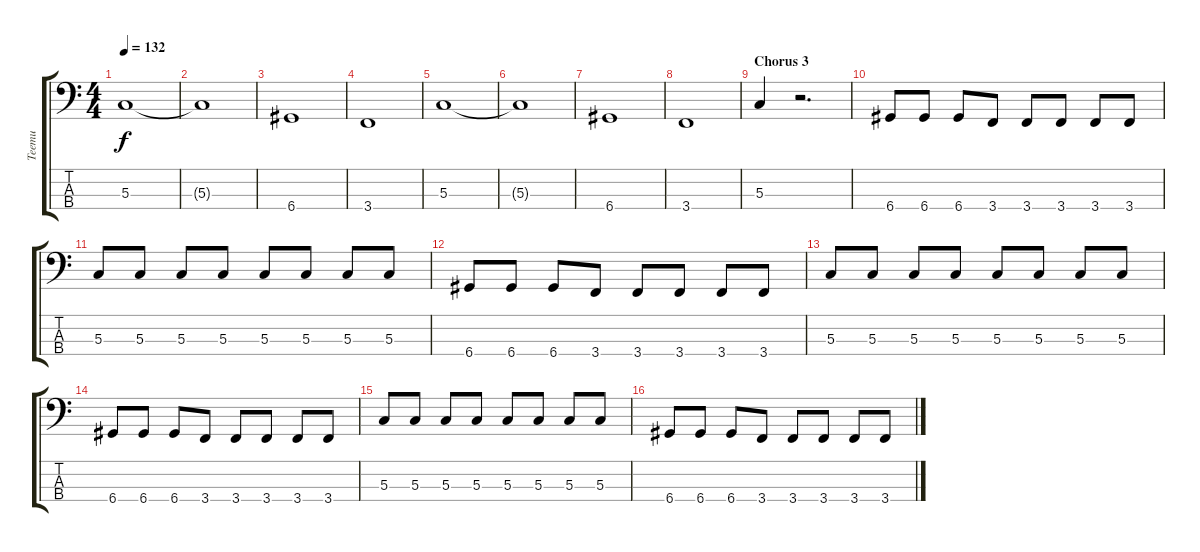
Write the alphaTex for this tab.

\track ("Teemu" "Teemu") {instrument electricbassfinger}
\staff {score tabs}
\tuning (F2 C2 G1 D1) {hide}
\ts (4 4)
\tempo 132
\clef f4
\ks c
5.3.1{dy f volume 11 instrument fretlessbass} |
5.3{t}.1 |
6.4.1 |
3.4.1 |
5.3.1 |
5.3{t}.1 |
6.4.1 |
3.4.1 |
\section ("" "Chorus 3")
5.3.4{instrument electricbassfinger} r.2{d} |
6.4.8 6.4.8 6.4.8 3.4.8 3.4.8 3.4.8 3.4.8 3.4.8 |
5.3.8 5.3.8 5.3.8 5.3.8 5.3.8 5.3.8 5.3.8 5.3.8 |
6.4.8 6.4.8 6.4.8 3.4.8 3.4.8 3.4.8 3.4.8 3.4.8 |
5.3.8 5.3.8 5.3.8 5.3.8 5.3.8 5.3.8 5.3.8 5.3.8 |
6.4.8 6.4.8 6.4.8 3.4.8 3.4.8 3.4.8 3.4.8 3.4.8 |
5.3.8 5.3.8 5.3.8 5.3.8 5.3.8 5.3.8 5.3.8 5.3.8 |
6.4.8 6.4.8 6.4.8 3.4.8 3.4.8 3.4.8 3.4.8 3.4.8
